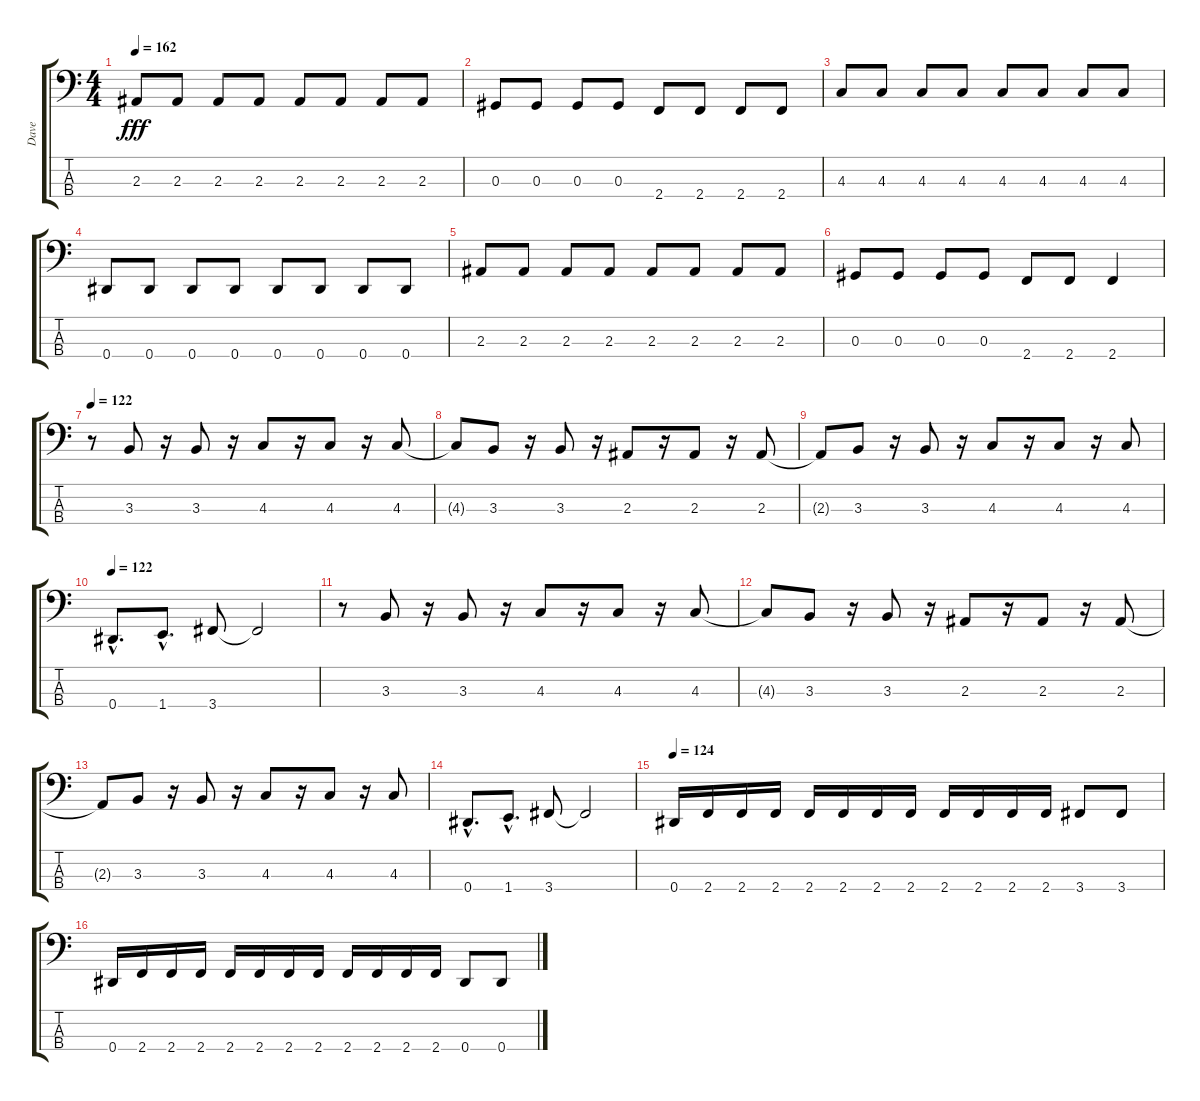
\track ("Dave" "Dave") {instrument electricbassfinger}
\staff {score tabs}
\tuning (Gb2 Db2 Ab1 Eb1) {hide}
\ts (4 4)
\tempo 162
\clef f4
\ks c
2.3.8{dy fff} 2.3.8 2.3.8 2.3.8 2.3.8 2.3.8 2.3.8 2.3.8 |
0.3.8 0.3.8 0.3.8 0.3.8 2.4.8 2.4.8 2.4.8 2.4.8 |
4.3.8 4.3.8 4.3.8 4.3.8 4.3.8 4.3.8 4.3.8 4.3.8 |
0.4.8 0.4.8 0.4.8 0.4.8 0.4.8 0.4.8 0.4.8 0.4.8 |
2.3.8 2.3.8 2.3.8 2.3.8 2.3.8 2.3.8 2.3.8 2.3.8 |
0.3.8 0.3.8 0.3.8 0.3.8 2.4.8 2.4.8 2.4.4 |
\tempo 122
r.8 3.3.8 r.16 3.3.8 r.16 4.3.8 r.16 4.3.8 r.16 4.3.8 |
4.3{t}.8 3.3.8 r.16 3.3.8 r.16 2.3.8 r.16 2.3.8 r.16 2.3.8 |
2.3{t}.8 3.3.8 r.16 3.3.8 r.16 4.3.8 r.16 4.3.8 r.16 4.3.8 |
\tempo 122
0.4{hac}.8{d} 1.4{hac}.8{d} 3.4.8 3.4{t}.2 |
r.8 3.3.8 r.16 3.3.8 r.16 4.3.8 r.16 4.3.8 r.16 4.3.8 |
4.3{t}.8 3.3.8 r.16 3.3.8 r.16 2.3.8 r.16 2.3.8 r.16 2.3.8 |
2.3{t}.8 3.3.8 r.16 3.3.8 r.16 4.3.8 r.16 4.3.8 r.16 4.3.8 |
0.4{hac}.8{d} 1.4{hac}.8{d} 3.4.8 3.4{t}.2 |
\tempo 124
0.4.16 2.4.16 2.4.16 2.4.16 2.4.16 2.4.16 2.4.16 2.4.16 2.4.16 2.4.16 2.4.16 2.4.16 3.4.8 3.4.8 |
0.4.16 2.4.16 2.4.16 2.4.16 2.4.16 2.4.16 2.4.16 2.4.16 2.4.16 2.4.16 2.4.16 2.4.16 0.4.8 0.4.8
